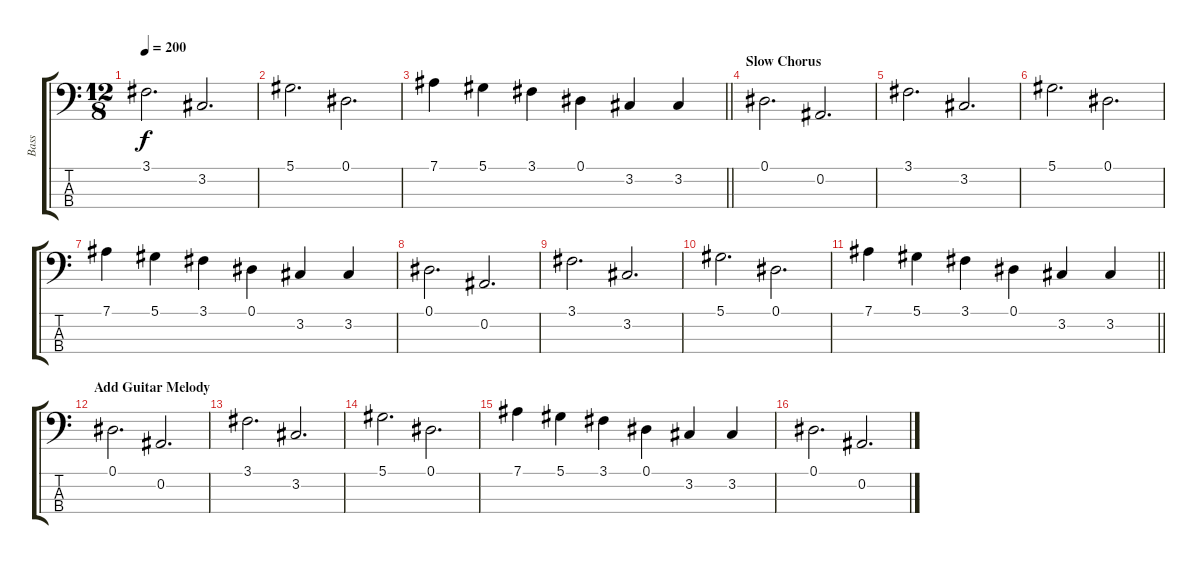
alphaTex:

\track ("Bass" "Bass") {instrument electricbassfinger}
\staff {score tabs}
\tuning (Eb2 Bb1 F1 C1) {hide}
\ts (12 8)
\tempo 200
\clef f4
\ks c
3.1.2{d dy f} 3.2.2{d} |
5.1.2{d} 0.1.2{d} |
\barLineRight lightlight
7.1.4 5.1.4 3.1.4 0.1.4 3.2.4 3.2.4 |
\section ("" "Slow Chorus")
0.1.2{d} 0.2.2{d} |
3.1.2{d} 3.2.2{d} |
5.1.2{d} 0.1.2{d} |
7.1.4 5.1.4 3.1.4 0.1.4 3.2.4 3.2.4 |
0.1.2{d} 0.2.2{d} |
3.1.2{d} 3.2.2{d} |
5.1.2{d} 0.1.2{d} |
\barLineRight lightlight
7.1.4 5.1.4 3.1.4 0.1.4 3.2.4 3.2.4 |
\section ("" "Add Guitar Melody")
0.1.2{d} 0.2.2{d} |
3.1.2{d} 3.2.2{d} |
5.1.2{d} 0.1.2{d} |
7.1.4 5.1.4 3.1.4 0.1.4 3.2.4 3.2.4 |
0.1.2{d} 0.2.2{d}
